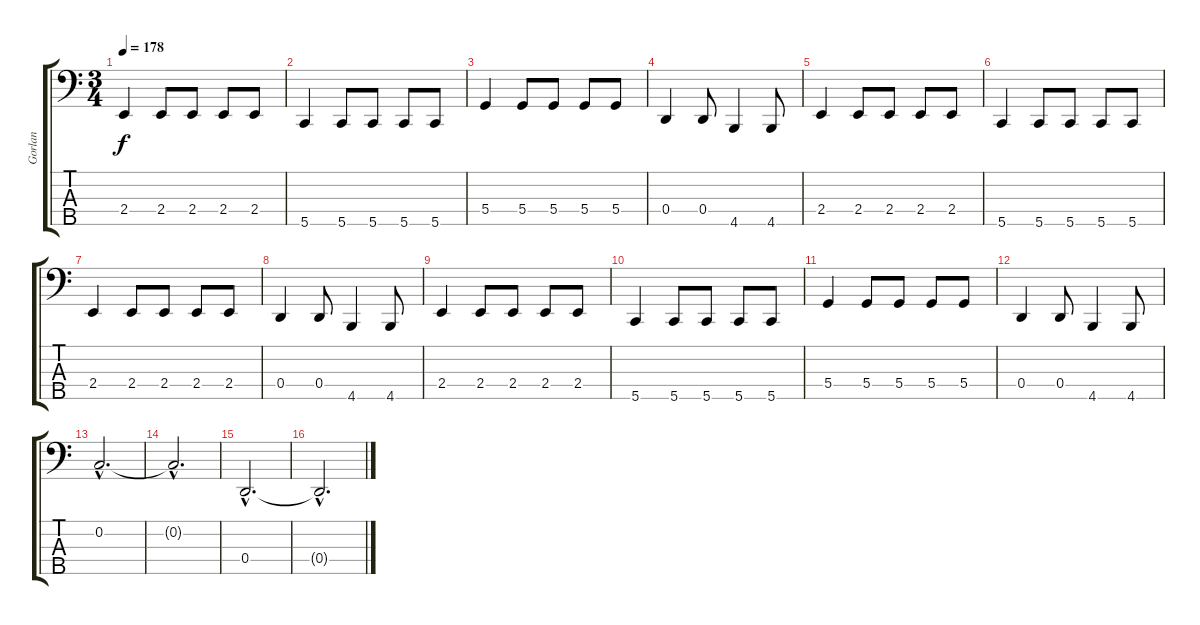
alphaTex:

\track ("Gorlan" "Gorlan") {instrument electricbasspick}
\staff {score tabs}
\tuning (F2 C2 G1 D1 G0) {hide}
\ts (3 4)
\tempo 178
\clef f4
\ks c
2.4.4{dy f} 2.4.8 2.4.8 2.4.8 2.4.8 |
5.5.4 5.5.8 5.5.8 5.5.8 5.5.8 |
5.4.4 5.4.8 5.4.8 5.4.8 5.4.8 |
0.4.4 0.4.8 4.5.4 4.5.8 |
2.4.4 2.4.8 2.4.8 2.4.8 2.4.8 |
5.5.4 5.5.8 5.5.8 5.5.8 5.5.8 |
2.4.4 2.4.8 2.4.8 2.4.8 2.4.8 |
0.4.4 0.4.8 4.5.4 4.5.8 |
2.4.4 2.4.8 2.4.8 2.4.8 2.4.8 |
5.5.4 5.5.8 5.5.8 5.5.8 5.5.8 |
5.4.4 5.4.8 5.4.8 5.4.8 5.4.8 |
0.4.4 0.4.8 4.5.4 4.5.8 |
0.2{hac}.2{d} |
0.2{hac t}.2{d} |
0.4{hac}.2{d} |
0.4{hac t}.2{d}
